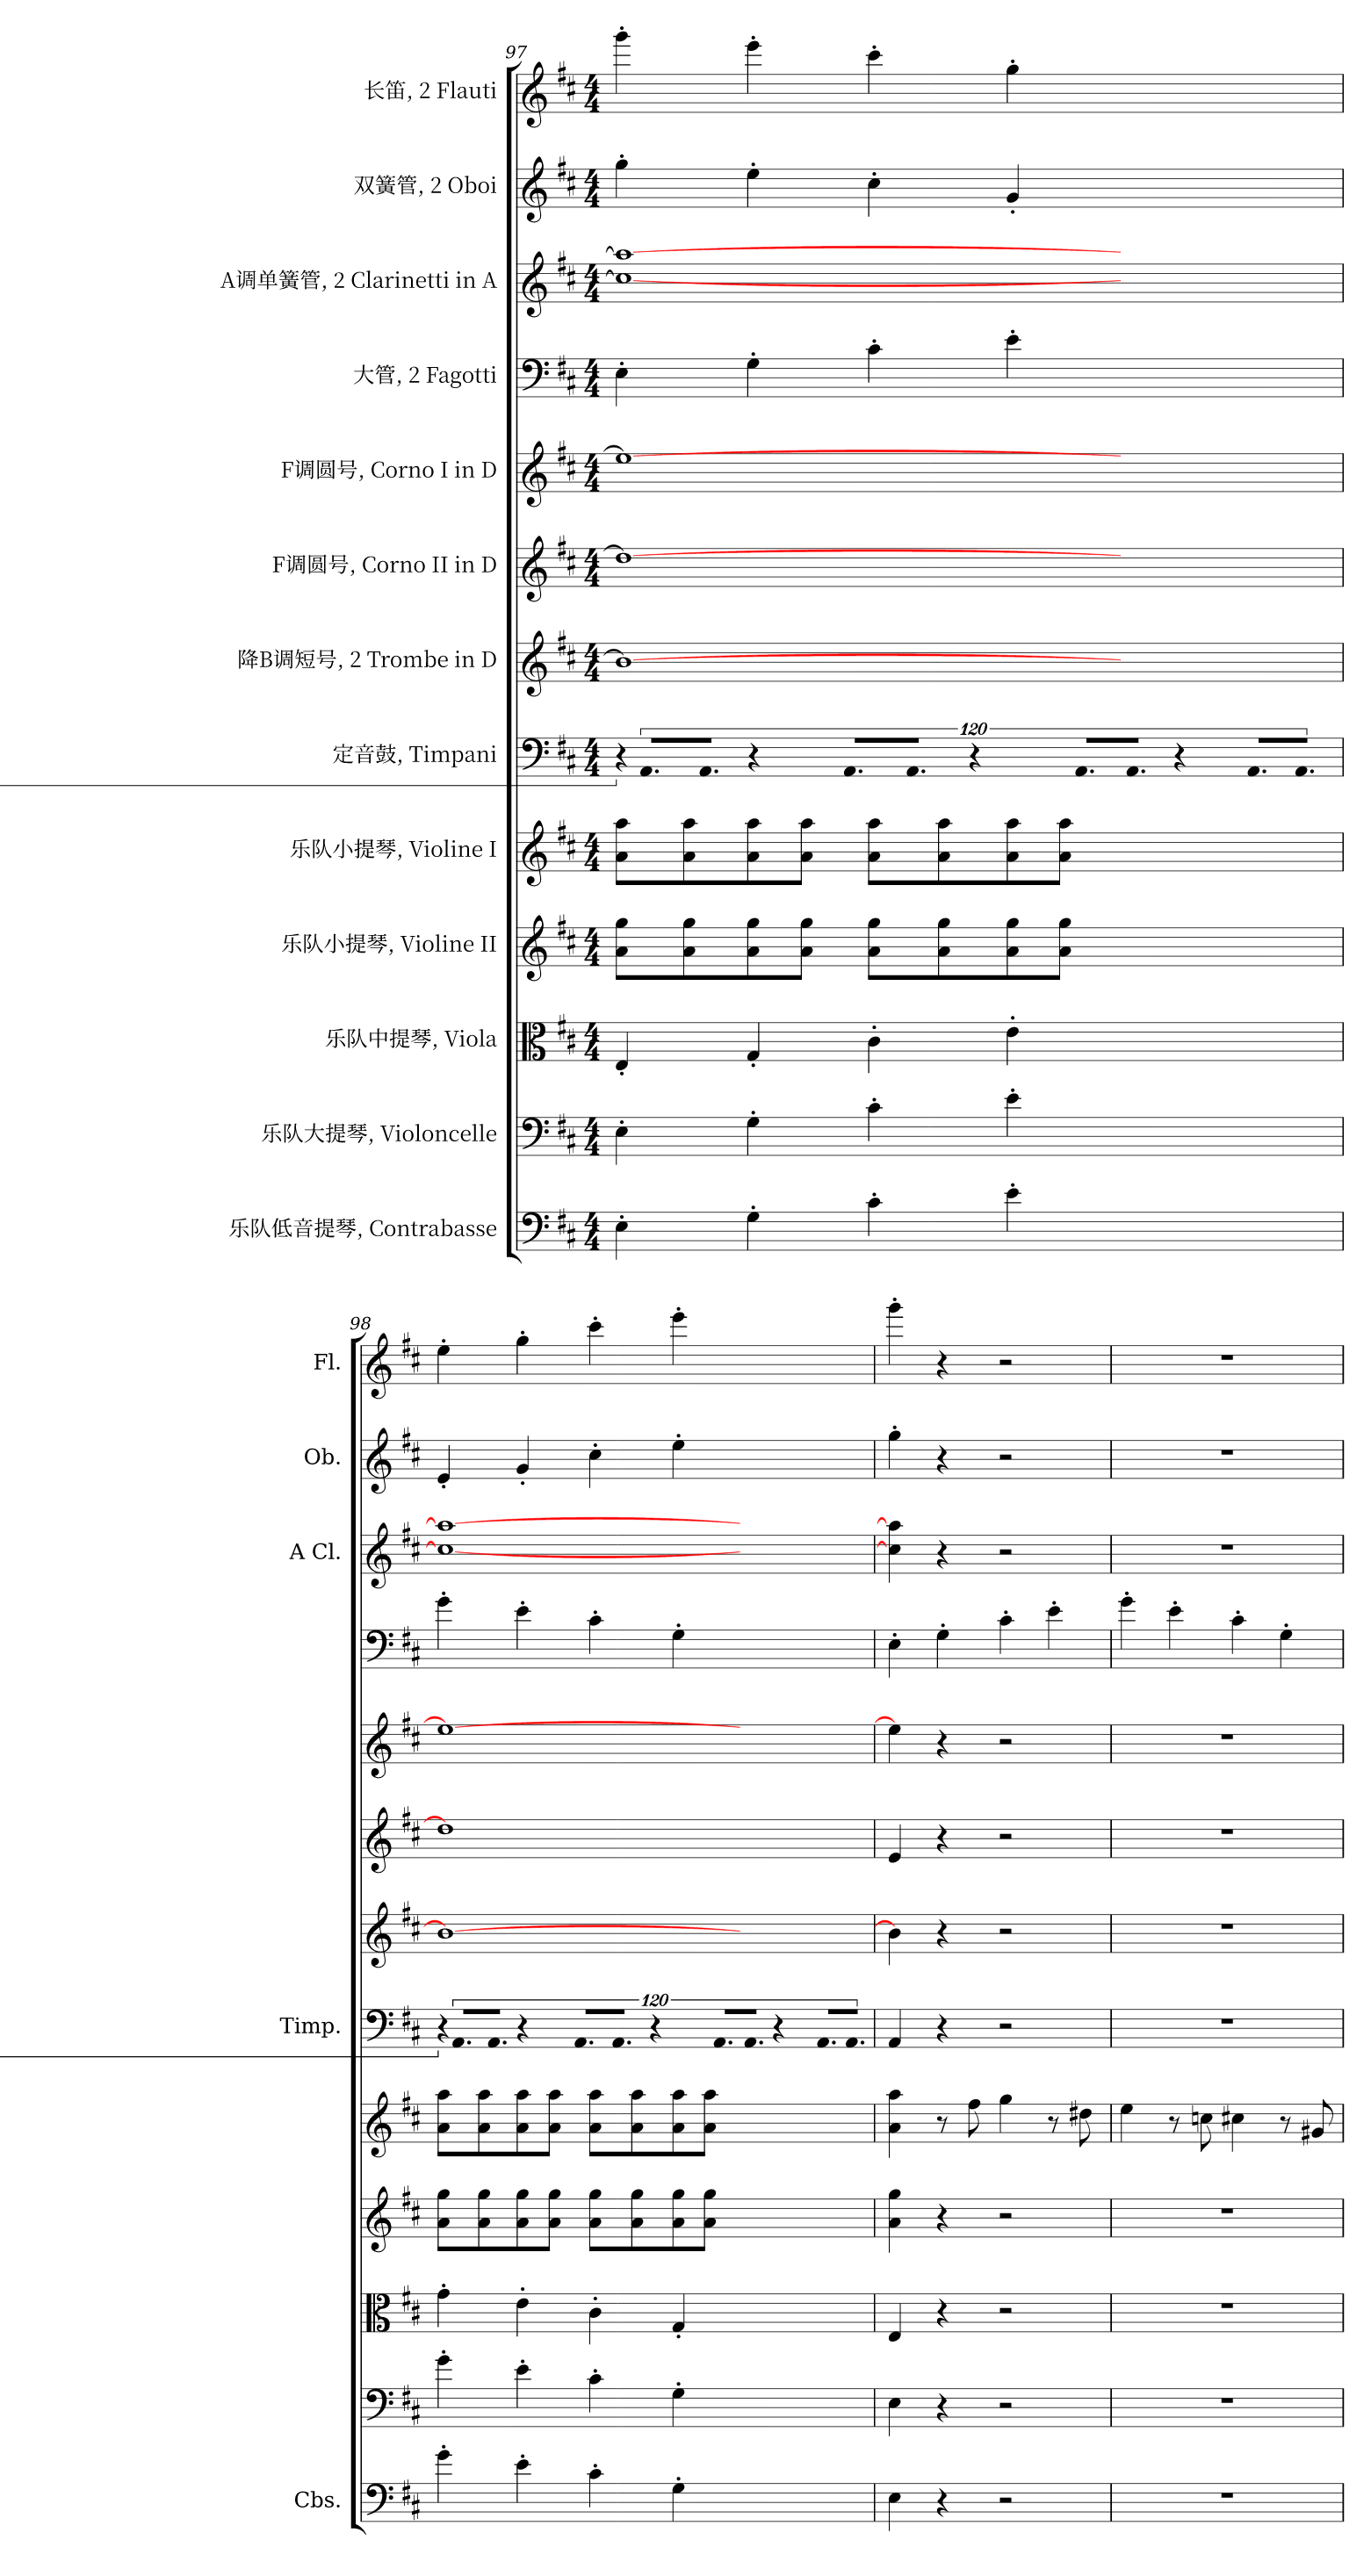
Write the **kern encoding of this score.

**kern	**kern	**kern	**kern	**kern	**kern	**kern	**kern	**kern	**kern	**kern	**kern	**kern
*part13	*part12	*part11	*part10	*part9	*part8	*part7	*part6	*part5	*part4	*part3	*part2	*part1
*staff13	*staff12	*staff11	*staff10	*staff9	*staff8	*staff7	*staff6	*staff5	*staff4	*staff3	*staff2	*staff1
*I"乐队低音提琴, Contrabasse	*I"乐队大提琴, Violoncelle	*I"乐队中提琴, Viola	*I"乐队小提琴, Violine II	*I"乐队小提琴, Violine I	*I"定音鼓, Timpani	*I"降B调短号, 2 Trombe in D	*I"F调圆号, Corno II in D	*I"F调圆号, Corno I in D	*I"大管, 2 Fagotti	*I"A调单簧管, 2 Clarinetti in A	*I"双簧管, 2 Oboi	*I"长笛, 2 Flauti
*I'Cbs.	*	*	*	*	*I'Timp.	*	*	*	*	*I'A Cl.	*I'Ob.	*I'Fl.
!!LO:PB:g=z
*clefF4	*clefF4	*clefC3	*clefG2	*clefG2	*clefF4	*clefG2	*clefG2	*clefG2	*clefF4	*clefG2	*clefG2	*clefG2
*ITrd7c12	*	*	*	*	*	*ITrd1c2	*ITrd4c7	*ITrd4c7	*	*ITrd2c3	*	*
*k[f#c#]	*k[f#c#]	*k[f#c#]	*k[f#c#]	*k[f#c#]	*k[f#c#]	*k[]	*k[f#]	*k[f#]	*k[f#c#]	*k[f#c#g#d#a#]	*k[f#c#]	*k[f#c#]
*M4/4	*M4/4	*M4/4	*M4/4	*M4/4	*M4/4	*M4/4	*M4/4	*M4/4	*M4/4	*M4/4	*M4/4	*M4/4
*MM287	*MM287	*MM287	*MM287	*MM287	*MM287	*MM287	*MM287	*MM287	*MM287	*MM287	*MM287	*MM287
=97	=97	=97	=97	=97	=97	=97	=97	=97	=97	=97	=97	=97
!	!	!	!	!	!LO:N:vis=32	!	!	!	!	!	!	!
4EE'\	4E'\	4E'/	8a\ 8gg\L	8a\ 8aa\L	640%23r	1a_	1g_	1a_	4E'\	1a_ 1ff##_	4gg'\	4ggg'\
!	!	!	!	!	!LO:N:vis=16.	!	!	!	!	!	!	!
.	.	.	.	.	960%103AA/LL	.	.	.	.	.	.	.
.	.	.	8a\ 8gg\	8a\ 8aa\	.	.	.	.	.	.	.	.
!	!	!	!	!	!LO:N:vis=16.	!	!	!	!	!	!	!
.	.	.	.	.	960%103AA/JJ	.	.	.	.	.	.	.
4GG'\	4G'\	4G'/	8a\ 8gg\	8a\ 8aa\	.	.	.	.	4G'\	.	4ee'\	4eee'\
!	!	!	!	!	!LO:N:vis=32	!	!	!	!	!	!	!
.	.	.	.	.	640%23r	.	.	.	.	.	.	.
!	!	!	!	!	!LO:N:vis=16.	!	!	!	!	!	!	!
.	.	.	.	.	960%103AA/LL	.	.	.	.	.	.	.
.	.	.	8a\ 8gg\J	8a\ 8aa\J	.	.	.	.	.	.	.	.
!	!	!	!	!	!LO:N:vis=16.	!	!	!	!	!	!	!
.	.	.	.	.	960%103AA/JJ	.	.	.	.	.	.	.
*	*	*	*	*	*	*	*	*	*	*	*	*MM310
4C#'\	4c#'\	4c#'\	8a\ 8gg\L	8a\ 8aa\L	.	.	.	.	4c#'\	.	4cc#'\	4ccc#'\
!	!	!	!	!	!LO:N:vis=32	!	!	!	!	!	!	!
.	.	.	.	.	640%23r	.	.	.	.	.	.	.
!	!	!	!	!	!LO:N:vis=16.	!	!	!	!	!	!	!
.	.	.	.	.	960%103AA/LL	.	.	.	.	.	.	.
.	.	.	8a\ 8gg\	8a\ 8aa\	.	.	.	.	.	.	.	.
!	!	!	!	!	!LO:N:vis=16.	!	!	!	!	!	!	!
.	.	.	.	.	960%103AA/JJ	.	.	.	.	.	.	.
4E'\	4e'\	4e'\	8a\ 8gg\	8a\ 8aa\	.	.	.	.	4e'\	.	4g'/	4gg'\
!	!	!	!	!	!LO:N:vis=32	!	!	!	!	!	!	!
.	.	.	.	.	640%23r	.	.	.	.	.	.	.
!	!	!	!	!	!LO:N:vis=16.	!	!	!	!	!	!	!
.	.	.	.	.	960%103AA/LL	.	.	.	.	.	.	.
.	.	.	8a\ 8gg\J	8a\ 8aa\J	.	.	.	.	.	.	.	.
!	!	!	!	!	!LO:N:vis=16.	!	!	!	!	!	!	!
.	.	.	.	.	960%103AA/JJ	.	.	.	.	.	.	.
480ryy	480ryy	480ryy	480ryy	480ryy	.	480ryy	480ryy	480ryy	480ryy	480ryy	480ryy	480ryy
=98	=98	=98	=98	=98	=98	=98	=98	=98	=98	=98	=98	=98
*	*	*	*	*	*	*	*	*	*	*	*	*MM287
!	!	!	!	!	!LO:N:vis=32	!	!	!	!	!	!	!
4G'\	4g'\	4g'\	8a\ 8gg\L	8a\ 8aa\L	640%23r	1a_	1g]	1a_	4g'\	1a_ 1ff##_	4e'/	4ee'\
!	!	!	!	!	!LO:N:vis=16.	!	!	!	!	!	!	!
.	.	.	.	.	960%103AA/LL	.	.	.	.	.	.	.
.	.	.	8a\ 8gg\	8a\ 8aa\	.	.	.	.	.	.	.	.
!	!	!	!	!	!LO:N:vis=16.	!	!	!	!	!	!	!
.	.	.	.	.	960%103AA/JJ	.	.	.	.	.	.	.
4E'\	4e'\	4e'\	8a\ 8gg\	8a\ 8aa\	.	.	.	.	4e'\	.	4g'/	4gg'\
!	!	!	!	!	!LO:N:vis=32	!	!	!	!	!	!	!
.	.	.	.	.	640%23r	.	.	.	.	.	.	.
!	!	!	!	!	!LO:N:vis=16.	!	!	!	!	!	!	!
.	.	.	.	.	960%103AA/LL	.	.	.	.	.	.	.
.	.	.	8a\ 8gg\J	8a\ 8aa\J	.	.	.	.	.	.	.	.
!	!	!	!	!	!LO:N:vis=16.	!	!	!	!	!	!	!
.	.	.	.	.	960%103AA/JJ	.	.	.	.	.	.	.
*	*	*	*	*	*	*	*	*	*	*	*	*MM310
4C#'\	4c#'\	4c#'\	8a\ 8gg\L	8a\ 8aa\L	.	.	.	.	4c#'\	.	4cc#'\	4ccc#'\
!	!	!	!	!	!LO:N:vis=32	!	!	!	!	!	!	!
.	.	.	.	.	640%23r	.	.	.	.	.	.	.
!	!	!	!	!	!LO:N:vis=16.	!	!	!	!	!	!	!
.	.	.	.	.	960%103AA/LL	.	.	.	.	.	.	.
.	.	.	8a\ 8gg\	8a\ 8aa\	.	.	.	.	.	.	.	.
!	!	!	!	!	!LO:N:vis=16.	!	!	!	!	!	!	!
.	.	.	.	.	960%103AA/JJ	.	.	.	.	.	.	.
4GG'\	4G'\	4G'/	8a\ 8gg\	8a\ 8aa\	.	.	.	.	4G'\	.	4ee'\	4eee'\
!	!	!	!	!	!LO:N:vis=32	!	!	!	!	!	!	!
.	.	.	.	.	640%23r	.	.	.	.	.	.	.
!	!	!	!	!	!LO:N:vis=16.	!	!	!	!	!	!	!
.	.	.	.	.	960%103AA/LL	.	.	.	.	.	.	.
.	.	.	8a\ 8gg\J	8a\ 8aa\J	.	.	.	.	.	.	.	.
!	!	!	!	!	!LO:N:vis=16.	!	!	!	!	!	!	!
.	.	.	.	.	960%103AA/JJ	.	.	.	.	.	.	.
480ryy	480ryy	480ryy	480ryy	480ryy	.	480ryy	480ryy	480ryy	480ryy	480ryy	480ryy	480ryy
=99	=99	=99	=99	=99	=99	=99	=99	=99	=99	=99	=99	=99
*	*	*	*	*	*	*	*	*	*	*	*	*MM248
4EE\	4E\	4E/	4a\ 4gg\	4a\ 4aa\	4AA/	4a\]	4A/	4a\]	4E'\	4a\] 4ff##\]	4gg'\	4ggg'\
*	*	*	*	*	*	*	*	*	*	*	*	*MM234
4r	4r	4r	4r	8r	4r	4r	4r	4r	4G'\	4r	4r	4r
.	.	.	.	8ff#\	.	.	.	.	.	.	.	.
*	*	*	*	*	*	*	*	*	*	*	*	*MM290
2r	2r	2r	2r	4gg\	2r	2r	2r	2r	4c#'\	2r	2r	2r
.	.	.	.	8r	.	.	.	.	4e'\	.	.	.
.	.	.	.	8dd#X\	.	.	.	.	.	.	.	.
!!LO:PB:g=z
=100	=100	=100	=100	=100	=100	=100	=100	=100	=100	=100	=100	=100
*	*	*	*	*	*	*	*	*	*	*	*	*MM285
1r	1r	1r	1r	4ee\	1r	1r	1r	1r	4g'\	1r	1r	1r
.	.	.	.	8r	.	.	.	.	4e'\	.	.	.
.	.	.	.	8ccn\	.	.	.	.	.	.	.	.
.	.	.	.	4cc#X\	.	.	.	.	4c#'\	.	.	.
.	.	.	.	8r	.	.	.	.	4G'\	.	.	.
.	.	.	.	8g#X/	.	.	.	.	.	.	.	.
=	=	=	=	=	=	=	=	=	=	=	=	=
*-	*-	*-	*-	*-	*-	*-	*-	*-	*-	*-	*-	*-
